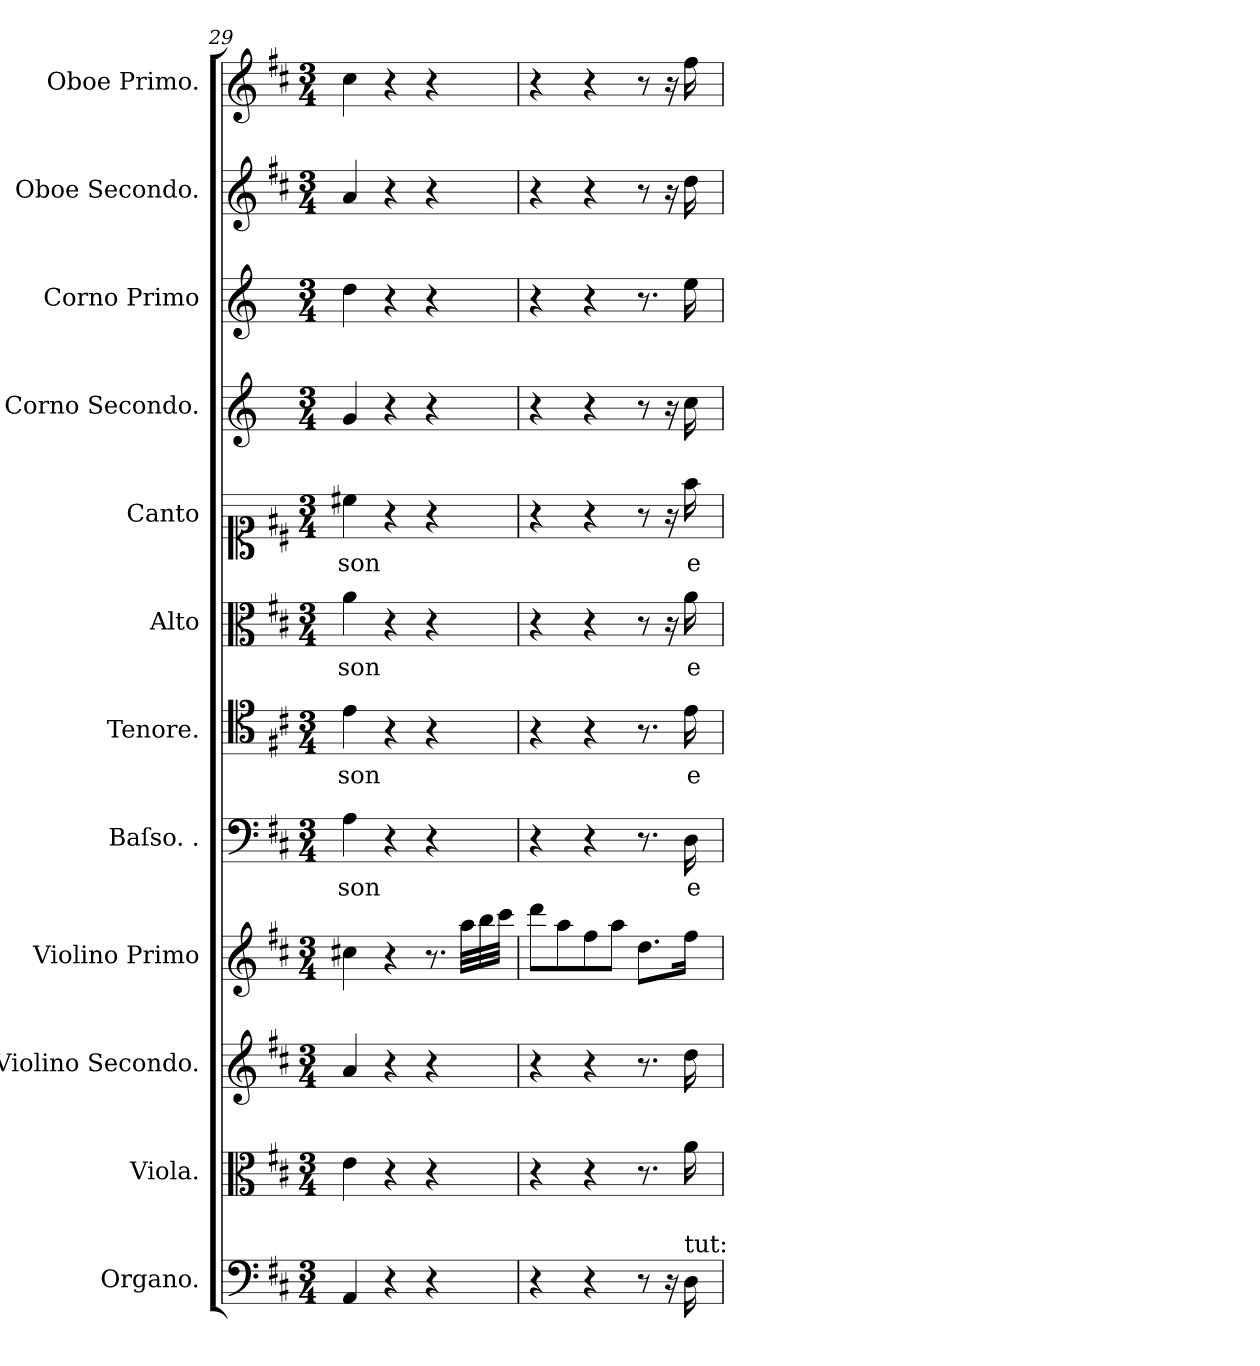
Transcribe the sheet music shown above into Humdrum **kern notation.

**kern	**kern	**kern	**kern	**dynam	**kern	**text	**kern	**text	**kern	**text	**kern	**text	**kern	**kern	**kern	**kern
*part12	*part11	*part10	*part9	*part9	*part8	*part8	*part7	*part7	*part6	*part6	*part5	*part5	*part4	*part3	*part2	*part1
*staff12	*staff11	*staff10	*staff9	*staff9	*staff8	*staff8	*staff7	*staff7	*staff6	*staff6	*staff5	*staff5	*staff4	*staff3	*staff2	*staff1
*I"Organo.	*I"Viola.	*I"Violino Secondo.	*I"Violino Primo	*	*I"Baſso. .	*	*I"Tenore.	*	*I"Alto	*	*I"Canto	*	*I"Corno Secondo.	*I"Corno Primo	*I"Oboe Secondo.	*I"Oboe Primo.
*I'org	*I'vla	*I'vl 2	*I'vl 1	*	*I'B	*	*I'T	*	*I'A	*	*	*	*I'cor 2	*I'cor 1	*I'ob 2	*I'ob 1
*clefF4	*clefC3	*clefG2	*clefG2	*	*clefF4	*	*clefC4	*	*clefC3	*	*clefC1	*	*clefG2	*clefG2	*clefG2	*clefG2
*	*	*	*	*	*	*	*	*	*	*	*	*	*ITrd6c10	*ITrd6c10	*	*
*k[f#c#]	*k[f#c#]	*k[f#c#]	*k[f#c#]	*	*k[f#c#]	*	*k[f#c#]	*	*k[f#c#]	*	*k[f#c#]	*	*k[f#c#]	*k[f#c#]	*k[f#c#]	*k[f#c#]
*M3/4	*M3/4	*M3/4	*M3/4	*	*M3/4	*	*M3/4	*	*M3/4	*	*M3/4	*	*M3/4	*M3/4	*M3/4	*M3/4
=29	=29	=29	=29	=29	=29	=29	=29	=29	=29	=29	=29	=29	=29	=29	=29	=29
4AA/	4e\	4a/	4cc#X\	.	4A\	-son	4e\	-son	4a\	-son	4cc#X\	-son	4A/	4e\	4a/	4cc#\
4r	4r	4r	4r	.	4r	.	4r	.	4r	.	4r	.	4r	4r	4r	4r
4r	4r	4r	8.r	.	4r	.	4r	.	4r	.	4r	.	4r	4r	4r	4r
*	*	*	*Xtuplet	*	*	*	*	*	*	*	*	*	*	*	*	*
!	!	!	!	!LO:DY:b	!	!	!	!	!	!	!	!	!	!	!	!
.	.	.	48aa\LLL	for&colon;	.	.	.	.	.	.	.	.	.	.	.	.
.	.	.	48bb\	.	.	.	.	.	.	.	.	.	.	.	.	.
.	.	.	48ccc#\JJJ	.	.	.	.	.	.	.	.	.	.	.	.	.
=30	=30	=30	=30	=30	=30	=30	=30	=30	=30	=30	=30	=30	=30	=30	=30	=30
4r	4r	4r	8ddd\L	.	4r	.	4r	.	4r	.	4r	.	4r	4r	4r	4r
.	.	.	8aa\	.	.	.	.	.	.	.	.	.	.	.	.	.
4r	4r	4r	8ff#\	.	4r	.	4r	.	4r	.	4r	.	4r	4r	4r	4r
.	.	.	8aa\J	.	.	.	.	.	.	.	.	.	.	.	.	.
8r	8.r	8.r	8.dd\L	.	8.r	.	8.r	.	8r	.	8r	.	8r	8.r	8r	8r
16r	.	.	.	.	.	.	.	.	16r	.	16r	.	16r	.	16r	16r
!LO:TX:a:t=tut&colon;	!	!	!	!	!	!	!	!	!	!	!	!	!	!	!	!
!	!	!	!	!	!	!	!	!	!	!LO:LY:i	!	!	!	!	!	!
16D\	16a\	16dd\	16ff#\Jk	.	16D\	e-	16e\	e-	16a\	e-	16ff#\	e-	16d\	16f#\	16dd\	16ff#\
=	=	=	=	=	=	=	=	=	=	=	=	=	=	=	=	=
*-	*-	*-	*-	*-	*-	*-	*-	*-	*-	*-	*-	*-	*-	*-	*-	*-
